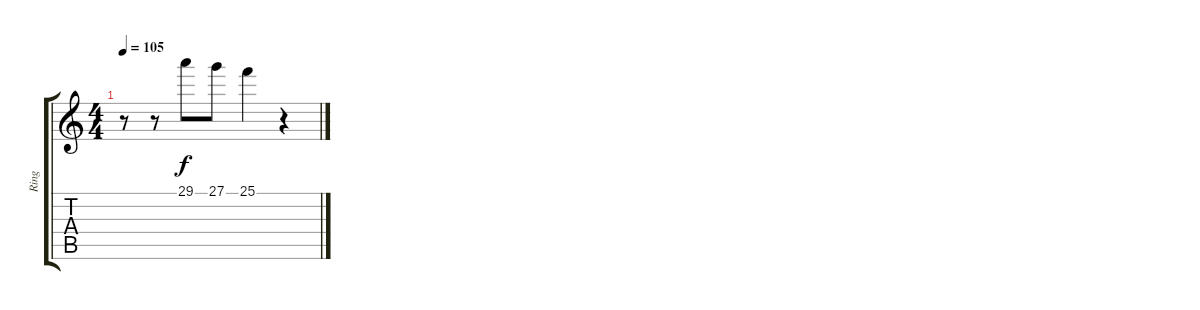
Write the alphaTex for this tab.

\track ("Ring" "Ring") {instrument telephonering}
\staff {score tabs}
\tuning (E4 B3 G3 D3 A2 E2) {hide}
\ts (4 4)
\tempo 105
\clef g2
\ks c
r.8{dy f} r.8 29.1.8 27.1.8 25.1.4 r.4
